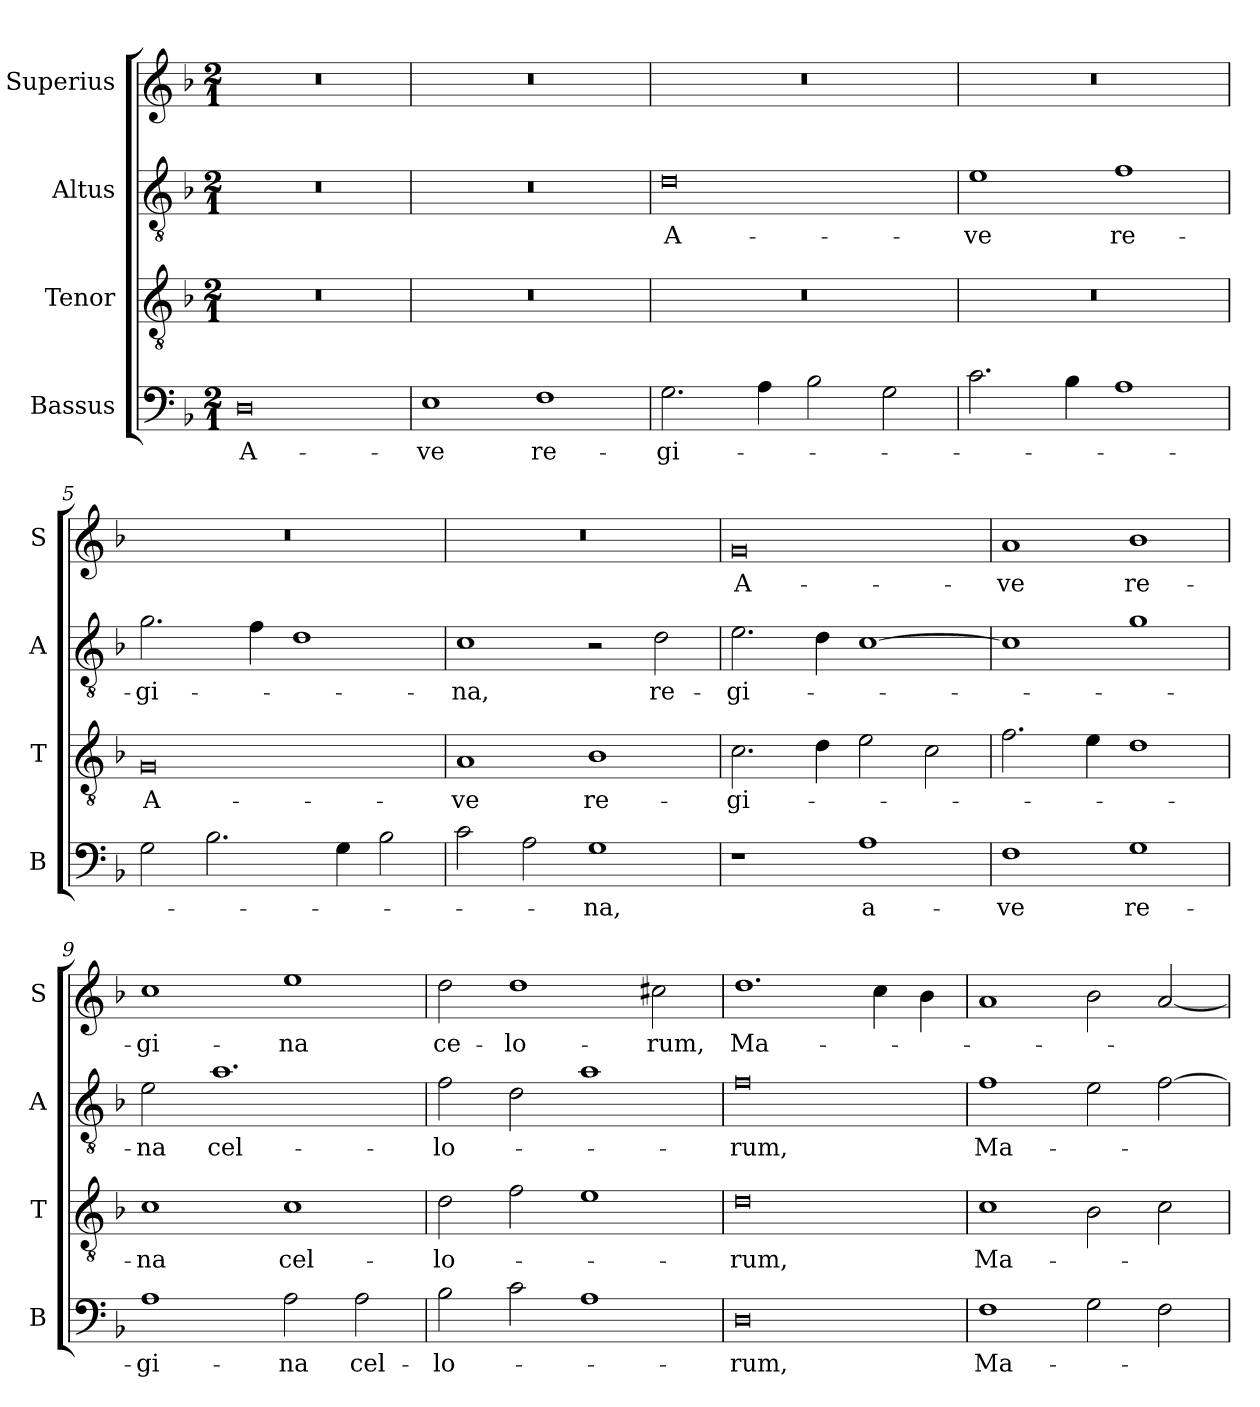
**kern	**text	**kern	**text	**kern	**text	**kern	**text
*part4	*part4	*part3	*part3	*part2	*part2	*part1	*part1
*staff4	*staff4	*staff3	*staff3	*staff2	*staff2	*staff1	*staff1
*I"Bassus	*	*I"Tenor	*	*I"Altus	*	*I"Superius	*
*I'B	*	*I'T	*	*I'A	*	*I'S	*
*clefF4	*	*clefGv2	*	*clefGv2	*	*clefG2	*
*k[b-]	*	*k[b-]	*	*k[b-]	*	*k[b-]	*
*M2/1	*	*M2/1	*	*M2/1	*	*M2/1	*
=1	=1	=1	=1	=1	=1	=1	=1
0D	A-	0r	.	0r	.	0r	.
=2	=2	=2	=2	=2	=2	=2	=2
1E	-ve	0r	.	0r	.	0r	.
1F	re-	.	.	.	.	.	.
=3	=3	=3	=3	=3	=3	=3	=3
2.G\	-gi-	0r	.	0d	A-	0r	.
4A\	.	.	.	.	.	.	.
2B-\	.	.	.	.	.	.	.
2G\	.	.	.	.	.	.	.
=4	=4	=4	=4	=4	=4	=4	=4
2.c\	.	0r	.	1e	-ve	0r	.
4B-\	.	.	.	.	.	.	.
1A	.	.	.	1f	re-	.	.
=5	=5	=5	=5	=5	=5	=5	=5
2G\	.	0G	A-	2.g\	-gi-	0r	.
2.B-\	.	.	.	.	.	.	.
.	.	.	.	4f\	.	.	.
.	.	.	.	1d	.	.	.
4G\	.	.	.	.	.	.	.
2B-\	.	.	.	.	.	.	.
=6	=6	=6	=6	=6	=6	=6	=6
2c\	.	1A	-ve	1c	-na,	0r	.
2A\	.	.	.	.	.	.	.
1G	-na,	1B-	re-	2r	.	.	.
.	.	.	.	2d\	re-	.	.
=7	=7	=7	=7	=7	=7	=7	=7
1r	.	2.c\	-gi-	2.e\	-gi-	0g	A-
.	.	4d\	.	4d\	.	.	.
1A	a-	2e\	.	[1c	.	.	.
.	.	2c\	.	.	.	.	.
=8	=8	=8	=8	=8	=8	=8	=8
1F	-ve	2.f\	.	1c]	.	1a	-ve
.	.	4e\	.	.	.	.	.
1G	re-	1d	.	1g	.	1b-	re-
=9	=9	=9	=9	=9	=9	=9	=9
1A	-gi-	1c	-na	2e\	-na	1cc	-gi-
.	.	.	.	1.a	cel-	.	.
2A\	-na	1c	cel-	.	.	1ee	-na
2A\	cel-	.	.	.	.	.	.
=10	=10	=10	=10	=10	=10	=10	=10
2B-\	-lo-	2d\	-lo-	2f\	-lo-	2dd\	ce-
2c\	.	2f\	.	2d\	.	1dd	-lo-
1A	.	1e	.	1a	.	.	.
.	.	.	.	.	.	2cc#X\	-rum,
=11	=11	=11	=11	=11	=11	=11	=11
0D	-rum,	0d	-rum,	0f	-rum,	1.dd	Ma-
.	.	.	.	.	.	4cc\	.
.	.	.	.	.	.	4b-\	.
=12	=12	=12	=12	=12	=12	=12	=12
1F	Ma-	1c	Ma-	1f	Ma-	1a	.
2G\	.	2B-\	.	2e\	.	2b-\	.
2F\	.	2c\	.	[2f\	.	[2a/	.
=	=	=	=	=	=	=	=
*-	*-	*-	*-	*-	*-	*-	*-
